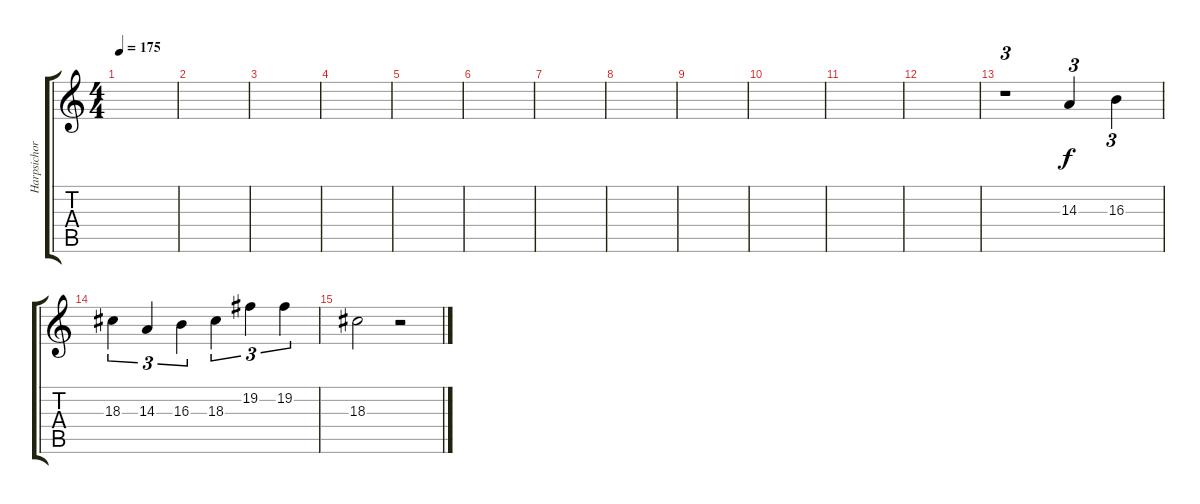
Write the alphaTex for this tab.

\track ("Harpsichord" "Harpsichor") {instrument harpsichord}
\staff {score tabs}
\tuning (E4 B3 G3 D3 A2 D2) {hide}
\ts (4 4)
\tempo 175
\clef g2
\ks c
|
|
|
|
|
|
|
|
|
|
|
|
r.1{tu (3 2)} 14.3.4{tu (3 2) instrument distortionguitar} 16.3.4{tu (3 2)} |
18.3.4{tu (3 2)} 14.3.4{tu (3 2)} 16.3.4{tu (3 2)} 18.3.4{tu (3 2)} 19.2.4{tu (3 2)} 19.2.4{tu (3 2)} |
18.3.2 r.2
